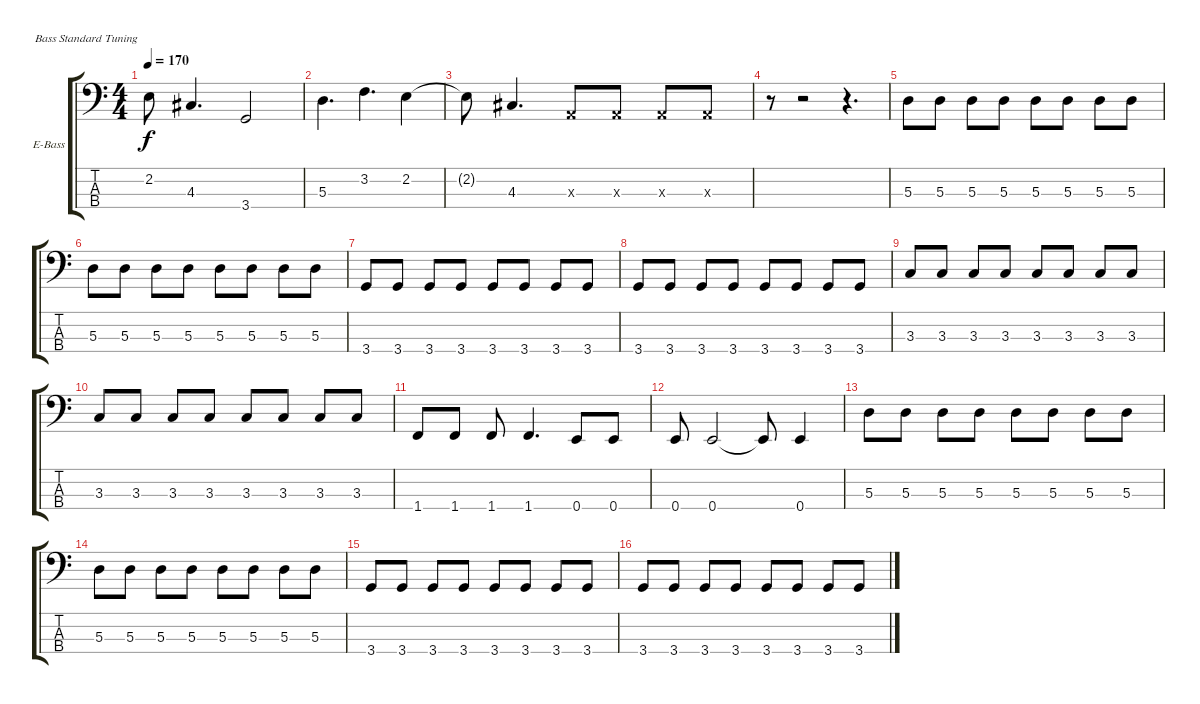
\defaultSystemsLayout 4
\bracketExtendMode groupsimilarinstruments
\firstSystemTrackNameOrientation horizontal
\otherSystemsTrackNameOrientation horizontal
\track ("Electric Bass" "E-Bass") {instrument electricbassfinger}
\staff {score tabs}
\tuning (G2 D2 A1 E1)
\ts (4 4)
\tempo 170
\clef f4
\scale
0.333333
\ks c
2.2{t}.8{dy f} 4.3.4{d} 3.4.2 |
\scale
0.333333 5.3.4{d} 3.2.4{d} 2.2.4 |
\scale
0.333333 2.2{t}.8 4.3.4{d} 0.3{x}.8 0.3{x}.8 0.3{x}.8 0.3{x}.8 |
\scale
0.333333 r.8 r.2 r.4{d} |
\scale
0.333333 5.3.8 5.3.8 5.3.8 5.3.8 5.3.8 5.3.8 5.3.8 5.3.8 |
\scale
0.333333 5.3.8 5.3.8 5.3.8 5.3.8 5.3.8 5.3.8 5.3.8 5.3.8 |
\scale
0.333333 3.4.8 3.4.8 3.4.8 3.4.8 3.4.8 3.4.8 3.4.8 3.4.8 |
\scale
0.333333 3.4.8 3.4.8 3.4.8 3.4.8 3.4.8 3.4.8 3.4.8 3.4.8 |
\scale
0.333333 3.3.8 3.3.8 3.3.8 3.3.8 3.3.8 3.3.8 3.3.8 3.3.8 |
\scale
0.333333 3.3.8 3.3.8 3.3.8 3.3.8 3.3.8 3.3.8 3.3.8 3.3.8 |
\scale
0.333333 1.4.8 1.4.8 1.4.8 1.4.4{d} 0.4.8 0.4.8 |
\scale
0.333333 0.4.8 0.4.2 0.4{t}.8 0.4.4 |
\scale
0.333333 5.3.8 5.3.8 5.3.8 5.3.8 5.3.8 5.3.8 5.3.8 5.3.8 |
\scale
0.333333 5.3.8 5.3.8 5.3.8 5.3.8 5.3.8 5.3.8 5.3.8 5.3.8 |
\scale
0.333333 3.4.8 3.4.8 3.4.8 3.4.8 3.4.8 3.4.8 3.4.8 3.4.8 |
\scale
0.333333 3.4.8 3.4.8 3.4.8 3.4.8 3.4.8 3.4.8 3.4.8 3.4.8
